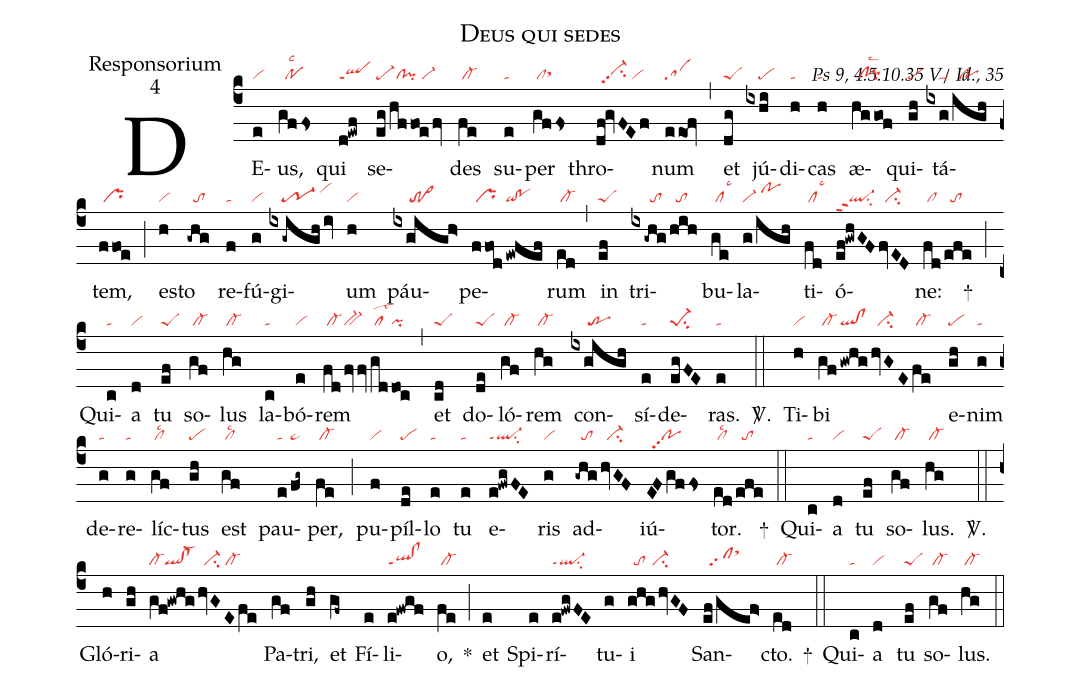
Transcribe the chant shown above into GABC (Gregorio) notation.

name:Deus qui sedes;
office-part:Responsorium;
mode:4;
commentary:Ps 9, 4.5.10.35 V/ Id., 35;
nabc-lines:1;
%%
(c4)
DE(e|vi)us,(gffs|//polsc2) qui(d!ewf|qlppt1) se(eg|pe-|/hffoe/fv|//cl!pi/vi-)des(fe|/cl-) su(e|ta)per(gffs|/clsthh) thro(df!gvFEf|//vi-hhpp2su2/vi)num(eeOf|sa) (,)
et(dg|peS) jú(ixhi|////pe)di(h|ta)cas(h|ta) æ(hggof|//cl!pilsc2)qui(gh|pe)tá(ixg|////ta-|/igh|//po)tem,(ffoe|/pr) (;)
es(h|vi)to(-ghg|//to) re(f|ta)fú(g|vi)gi(ix-gigh/iv|////tr-1/vihj)um(h|vi) páu(ixgigh>|/////tr>)pe(ffod|/pr|!ewfef|qi!po)rum(ed|/cl-) (,)
in(ef|peS) tri(ix-ghg|//////to|/hih|//to)bu(ge|/cllsc3)la(g/igh|vi-/pohj)ti(fd|/cllsc3)ó(ef!gwhGF|ql-ppt2su2|fvED|//ci-)ne:(fd|/cl|/efe|//to) +(;)
Qui(c|ta)a(d|vi) tu(ef|peS) so(gf|/cl-)lus(hg|/cl-) la(c|ta)bó(e|vi)rem(fd|/cl-|/fvfv|bv-|gd|/cllst2|doc|pi) (,)
et(cd|peS) do(de|peS)ló(gf|/cl-)rem(hg|/cl-) con(ixgigh|/////tr)sí(e|ta)de(egFE|pe-1su2)ras.(e|ta) <sp>V/</sp>.(::)
Ti(h|vi)bi(gf|/cl-|!gwhg|ql!cl|/hvGE|//ci-|fe|/cl-) e(gh|pe)nim(g|ta) de(g|ta)re(g|ta)líc(gf|/cllsc2)tus(gh|pe) est(gf|/cllsc2) pau(e|ta|/fg~|pe~)per,(fe|/cl-) (;)
pu(f|vi)píl(de|pe)lo(e|ta) tu(e|ta) e(e!fwgFE|ql-ppt1su2)ris(g|vi) ad(-ghg|//to|hvGF|//ci-)iú(EFgffs|//popp2)tor.(ed|/cllsc2|/efe|//to) +(::)
Qui(c|ta)a(d|vi) tu(ef|peS) so(gf|/cl-)lus.(hg|/cl-) <sp>V/</sp>.(::)
Gló(h)ri(gh)a(gf!gwhg|cl-ql!cl-|hvGEfe|//ci-/cl-) Pa(gf)tri,(gh) et(gf~) Fí(e)li(e!fwgf|ql!clppt1)o,(fe|/cl-) *(;)
et(e) Spi(e)rí(e!fwgFE|ql-ppt1su2)tu(g)i(ghg/hvGF|//to//ci-) San(ef/gef>|//sfsthk)cto.(ed|/cl-) +(::)
Qui(c|ta)a (d|vi) tu(ef|peS) so(gf|/cl-)lus.(hg|/cl-) (::)
